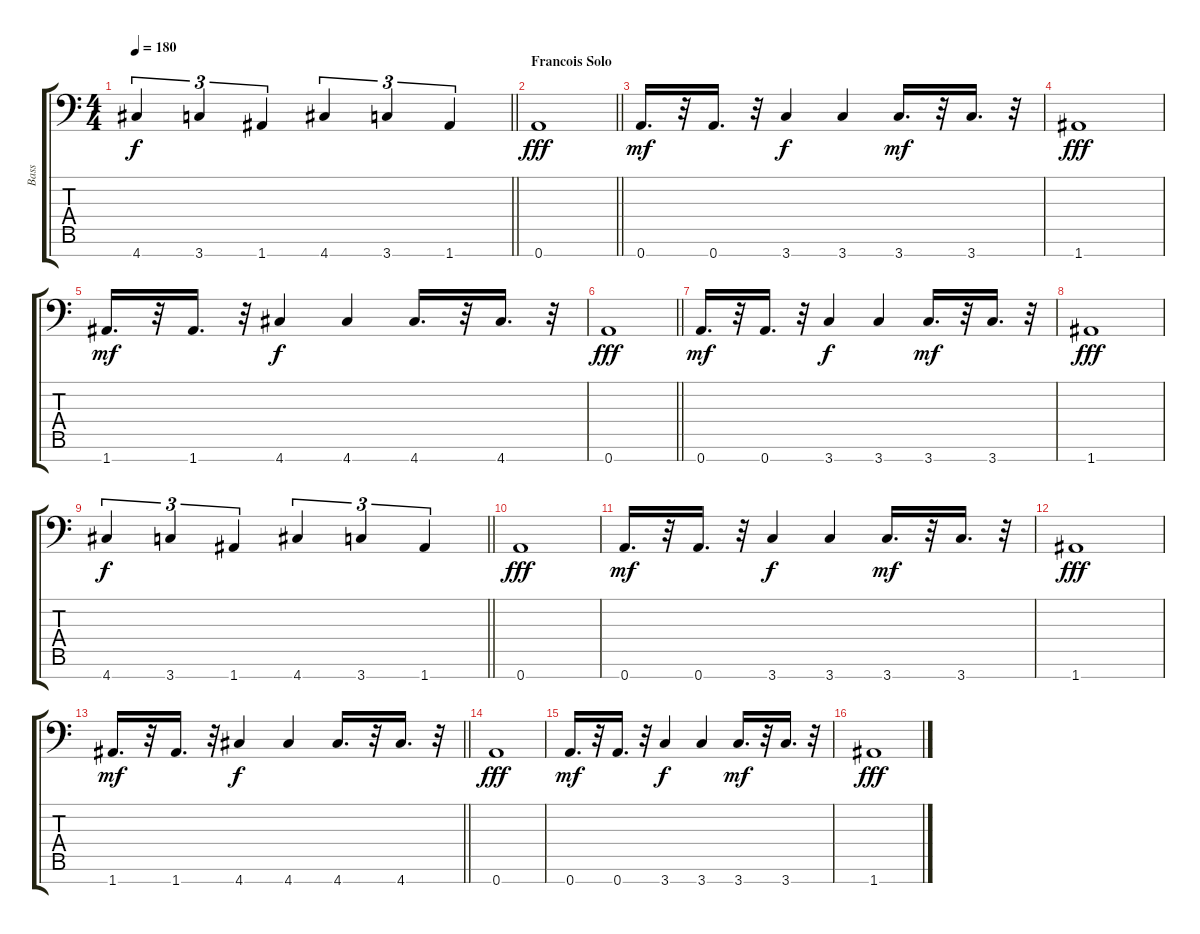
\track ("Bass" "Bass") {instrument electricbasspick}
\staff {score tabs}
\tuning (E4 B3 G3 D3 A2 E2 A1) {hide}
\ts (4 4)
\tempo 180
\clef f4
\barLineRight lightlight
\ks c
4.7.4{tu (3 2) dy f} 3.7.4{tu (3 2)} 1.7.4{tu (3 2)} 4.7.4{tu (3 2)} 3.7.4{tu (3 2)} 1.7.4{tu (3 2)} |
\section ("" "Francois Solo")
\barLineRight lightlight
0.7.1{dy fff} |
0.7.16{d dy mf} r.32 0.7.16{d} r.32 3.7.4{dy f} 3.7.4 3.7.16{d dy mf} r.32 3.7.16{d} r.32 |
1.7.1{dy fff} |
1.7.16{d dy mf} r.32 1.7.16{d} r.32 4.7.4{dy f} 4.7.4 4.7.16{d} r.32 4.7.16{d} r.32 |
\barLineRight lightlight
0.7.1{dy fff} |
0.7.16{d dy mf} r.32 0.7.16{d} r.32 3.7.4{dy f} 3.7.4 3.7.16{d dy mf} r.32 3.7.16{d} r.32 |
1.7.1{dy fff} |
\barLineRight lightlight
4.7.4{tu (3 2) dy f} 3.7.4{tu (3 2)} 1.7.4{tu (3 2)} 4.7.4{tu (3 2)} 3.7.4{tu (3 2)} 1.7.4{tu (3 2)} |
0.7.1{dy fff} |
0.7.16{d dy mf} r.32 0.7.16{d} r.32 3.7.4{dy f} 3.7.4 3.7.16{d dy mf} r.32 3.7.16{d} r.32 |
1.7.1{dy fff} |
\barLineRight lightlight
1.7.16{d dy mf} r.32 1.7.16{d} r.32 4.7.4{dy f} 4.7.4 4.7.16{d} r.32 4.7.16{d} r.32 |
0.7.1{dy fff} |
0.7.16{d dy mf} r.32 0.7.16{d} r.32 3.7.4{dy f} 3.7.4 3.7.16{d dy mf} r.32 3.7.16{d} r.32 |
1.7.1{dy fff}
